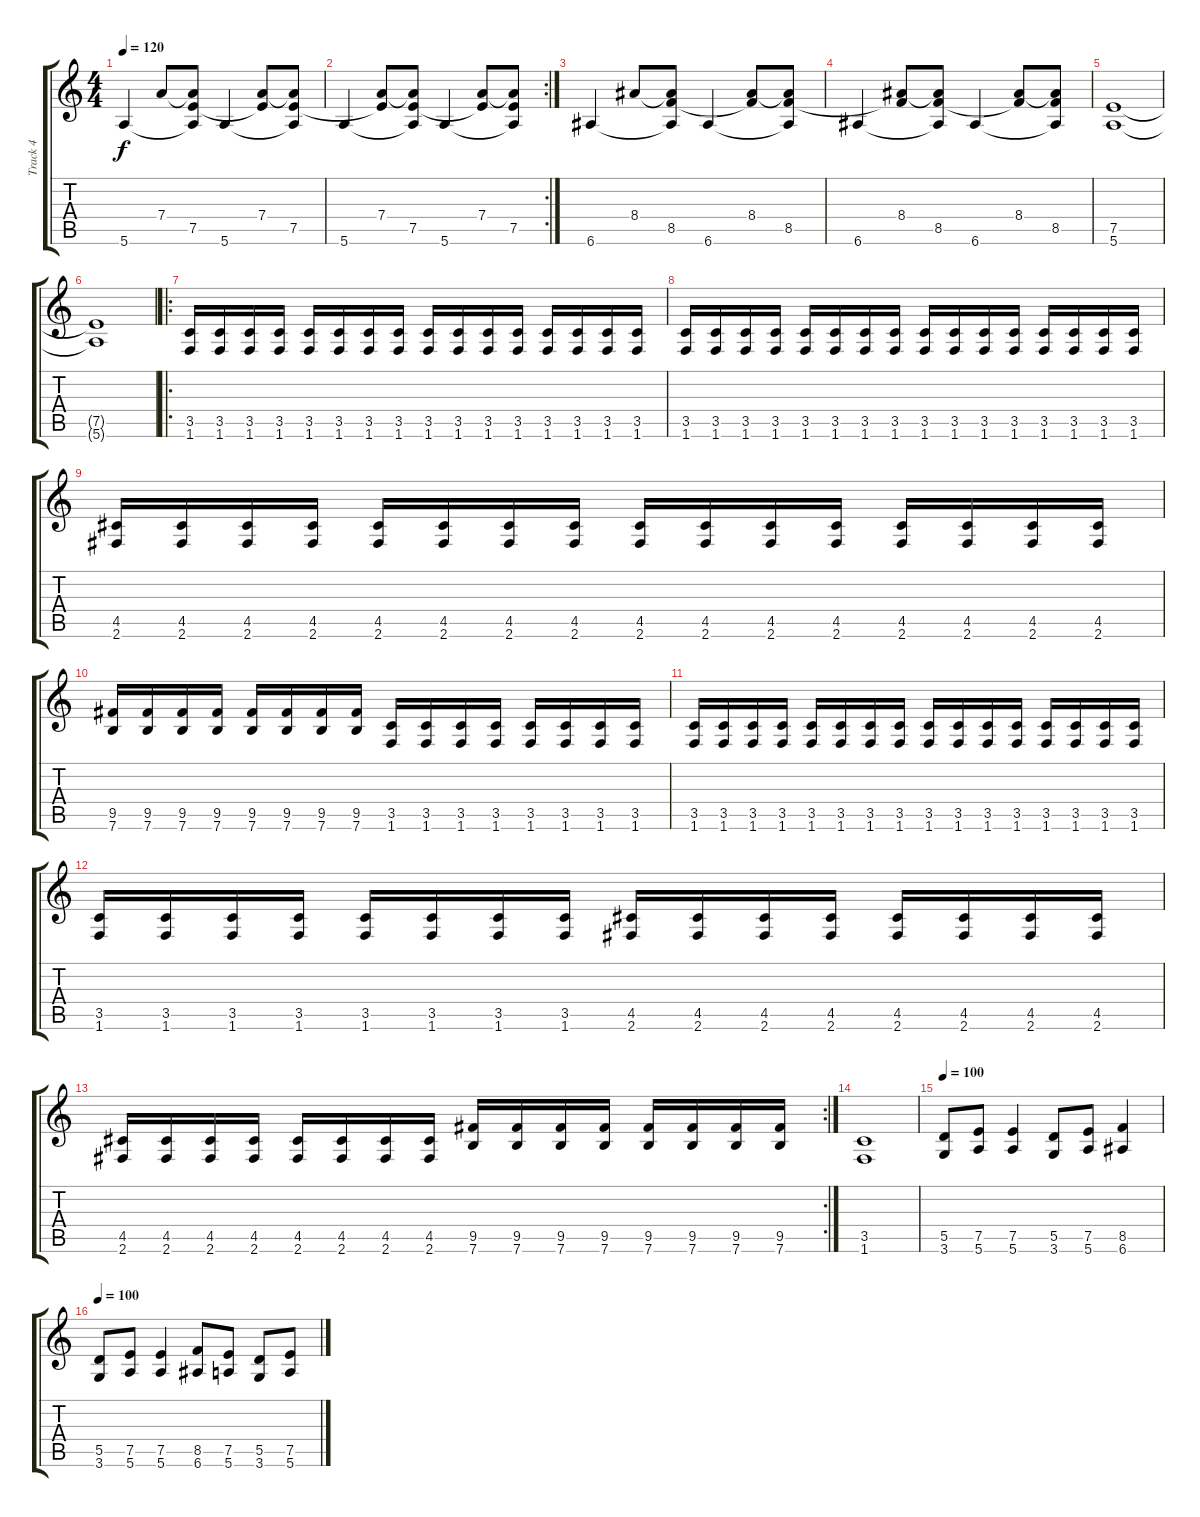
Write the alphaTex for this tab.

\track ("Track 4" "Track 4") {instrument distortionguitar}
\staff {score tabs}
\tuning (E4 B3 G3 D3 A2 E2) {hide}
\ts (4 4)
\tempo 120
\clef g2
\ks c
5.6.4{dy f} 7.4.8 (7.4{t} 7.5 5.6{t}).8 5.6.4 (7.4 7.5{t}).8 (7.4{t} 7.5 5.6{t}).8 |
\rc 2
5.6.4 (7.4 7.5{t}).8 (7.4{t} 7.5 5.6{t}).8 5.6.4 (7.4 7.5{t}).8 (7.4{t} 7.5 5.6{t}).8 |
6.6.4 8.4.8 (8.4{t} 8.5 6.6{t}).8 6.6.4 (8.4 8.5{t}).8 (8.4{t} 8.5 6.6{t}).8 |
6.6.4 (8.4 8.5{t}).8 (8.4{t} 8.5 6.6{t}).8 6.6.4 (8.4 8.5{t}).8 (8.4{t} 8.5 6.6{t}).8 |
(7.5 5.6).1 |
(7.5{t} 5.6{t}).1 |
\ro
(3.5 1.6).16 (3.5 1.6).16 (3.5 1.6).16 (3.5 1.6).16 (3.5 1.6).16 (3.5 1.6).16 (3.5 1.6).16 (3.5 1.6).16 (3.5 1.6).16 (3.5 1.6).16 (3.5 1.6).16 (3.5 1.6).16 (3.5 1.6).16 (3.5 1.6).16 (3.5 1.6).16 (3.5 1.6).16 |
(3.5 1.6).16 (3.5 1.6).16 (3.5 1.6).16 (3.5 1.6).16 (3.5 1.6).16 (3.5 1.6).16 (3.5 1.6).16 (3.5 1.6).16 (3.5 1.6).16 (3.5 1.6).16 (3.5 1.6).16 (3.5 1.6).16 (3.5 1.6).16 (3.5 1.6).16 (3.5 1.6).16 (3.5 1.6).16 |
(4.5 2.6).16 (4.5 2.6).16 (4.5 2.6).16 (4.5 2.6).16 (4.5 2.6).16 (4.5 2.6).16 (4.5 2.6).16 (4.5 2.6).16 (4.5 2.6).16 (4.5 2.6).16 (4.5 2.6).16 (4.5 2.6).16 (4.5 2.6).16 (4.5 2.6).16 (4.5 2.6).16 (4.5 2.6).16 |
(9.5 7.6).16 (9.5 7.6).16 (9.5 7.6).16 (9.5 7.6).16 (9.5 7.6).16 (9.5 7.6).16 (9.5 7.6).16 (9.5 7.6).16 (3.5 1.6).16 (3.5 1.6).16 (3.5 1.6).16 (3.5 1.6).16 (3.5 1.6).16 (3.5 1.6).16 (3.5 1.6).16 (3.5 1.6).16 |
(3.5 1.6).16 (3.5 1.6).16 (3.5 1.6).16 (3.5 1.6).16 (3.5 1.6).16 (3.5 1.6).16 (3.5 1.6).16 (3.5 1.6).16 (3.5 1.6).16 (3.5 1.6).16 (3.5 1.6).16 (3.5 1.6).16 (3.5 1.6).16 (3.5 1.6).16 (3.5 1.6).16 (3.5 1.6).16 |
(3.5 1.6).16 (3.5 1.6).16 (3.5 1.6).16 (3.5 1.6).16 (3.5 1.6).16 (3.5 1.6).16 (3.5 1.6).16 (3.5 1.6).16 (4.5 2.6).16 (4.5 2.6).16 (4.5 2.6).16 (4.5 2.6).16 (4.5 2.6).16 (4.5 2.6).16 (4.5 2.6).16 (4.5 2.6).16 |
\rc 2
(4.5 2.6).16 (4.5 2.6).16 (4.5 2.6).16 (4.5 2.6).16 (4.5 2.6).16 (4.5 2.6).16 (4.5 2.6).16 (4.5 2.6).16 (9.5 7.6).16 (9.5 7.6).16 (9.5 7.6).16 (9.5 7.6).16 (9.5 7.6).16 (9.5 7.6).16 (9.5 7.6).16 (9.5 7.6).16 |
(3.5 1.6).1 |
\tempo 100
(5.5 3.6).8 (7.5 5.6).8 (7.5 5.6).4 (5.5 3.6).8 (7.5 5.6).8 (8.5 6.6).4 |
\tempo 100
(5.5 3.6).8 (7.5 5.6).8 (7.5 5.6).4 (8.5 6.6).8 (7.5 5.6).8 (5.5 3.6).8 (7.5 5.6).8
